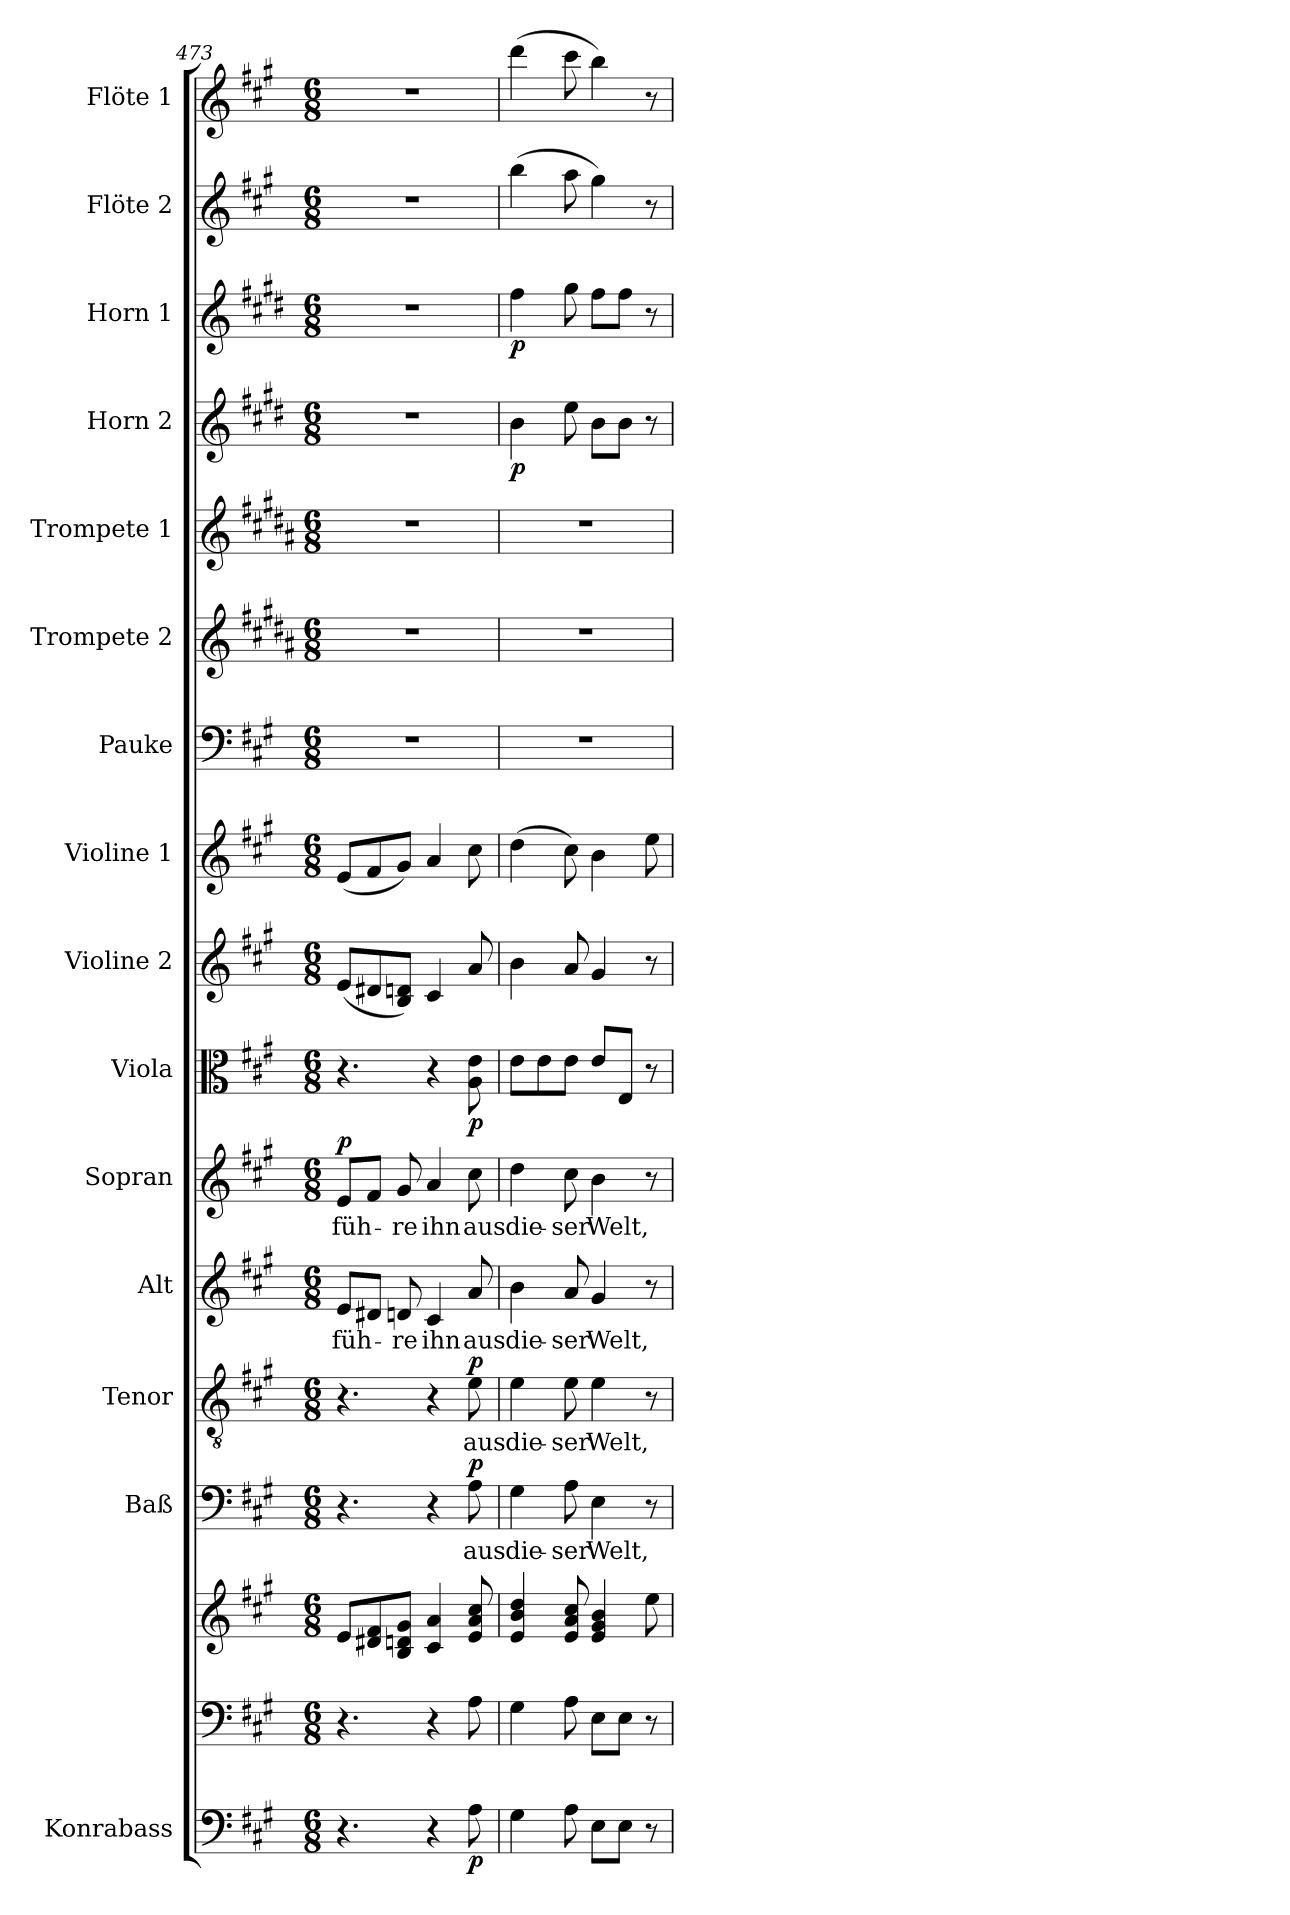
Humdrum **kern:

**kern	**dynam	**kern	**kern	**kern	**text	**dynam	**kern	**text	**dynam	**kern	**text	**kern	**text	**dynam	**kern	**dynam	**kern	**kern	**kern	**kern	**kern	**kern	**dynam	**kern	**dynam	**kern	**kern
*part16	*part16	*part15	*part15	*part14	*part14	*part14	*part13	*part13	*part13	*part12	*part12	*part11	*part11	*part11	*part10	*part10	*part9	*part8	*part7	*part6	*part5	*part4	*part4	*part3	*part3	*part2	*part1
*staff17	*staff17	*staff16	*staff15	*staff14	*staff14	*staff14	*staff13	*staff13	*staff13	*staff12	*staff12	*staff11	*staff11	*staff11	*staff10	*staff10	*staff9	*staff8	*staff7	*staff6	*staff5	*staff4	*staff4	*staff3	*staff3	*staff2	*staff1
*I"Konrabass	*	*	*	*I"Baß	*	*	*I"Tenor	*	*	*I"Alt	*	*I"Sopran	*	*	*I"Viola	*	*I"Violine 2	*I"Violine 1	*I"Pauke	*I"Trompete 2	*I"Trompete 1	*I"Horn 2	*	*I"Horn 1	*	*I"Flöte 2	*I"Flöte 1
*I'Kb.	*	*	*	*I'Baß	*	*	*I'Ten	*	*	*I'Alt	*	*I'Sop	*	*	*I'Vla.	*	*I'Vln. 2	*I'Vln. 1	*I'Pk.	*I'Trp. 2	*I'Trp. 1	*I'Hrn. 2	*	*I'Hrn. 1	*	*I'Fl. 2	*I'Fl. 1
*clefF4	*	*clefF4	*clefG2	*clefF4	*	*	*clefGv2	*	*	*clefG2	*	*clefG2	*	*	*clefC3	*	*clefG2	*clefG2	*clefF4	*clefG2	*clefG2	*clefG2	*	*clefG2	*	*clefG2	*clefG2
*ITrd7c12	*	*	*	*	*	*	*	*	*	*	*	*	*	*	*	*	*	*	*	*ITrd1c2	*ITrd1c2	*ITrd4c7	*	*ITrd4c7	*	*	*
*k[f#c#g#]	*	*k[f#c#g#]	*k[f#c#g#]	*k[f#c#g#]	*	*	*k[f#c#g#]	*	*	*k[f#c#g#]	*	*k[f#c#g#]	*	*	*k[f#c#g#]	*	*k[f#c#g#]	*k[f#c#g#]	*k[f#c#g#]	*k[f#c#g#]	*k[f#c#g#]	*k[f#c#g#]	*	*k[f#c#g#]	*	*k[f#c#g#]	*k[f#c#g#]
*A:	*	*A:	*A:	*A:	*	*	*A:	*	*	*A:	*	*A:	*	*	*A:	*	*A:	*A:	*A:	*A:	*A:	*A:	*	*A:	*	*A:	*A:
*M6/8	*	*M6/8	*M6/8	*M6/8	*	*	*M6/8	*	*	*M6/8	*	*M6/8	*	*	*M6/8	*	*M6/8	*M6/8	*M6/8	*M6/8	*M6/8	*M6/8	*	*M6/8	*	*M6/8	*M6/8
=473	=473	=473	=473	=473	=473	=473	=473	=473	=473	=473	=473	=473	=473	=473	=473	=473	=473	=473	=473	=473	=473	=473	=473	=473	=473	=473	=473
!	!	!	!	!	!	!	!	!	!	!	!LO:LY:b	!	!LO:LY:b	!LO:DY:a	!	!	!	!	!	!	!	!	!	!	!	!	!
4.r	.	4.r	8e/L	4.r	.	.	4.r	.	.	8e/L	füh-	8e/L	füh-	p	4.r	.	(<8e/L	(<8e/L	2.r	2.r	2.r	2.r	.	2.r	.	2.r	2.r
.	.	.	8d#X/ 8f#/	.	.	.	.	.	.	8d#X/J	.	8f#/J	.	.	.	.	8d#X/	8f#/	.	.	.	.	.	.	.	.	.
!	!	!	!	!	!	!	!	!	!	!	!LO:LY:b	!	!LO:LY:b	!	!	!	!	!	!	!	!	!	!	!	!	!	!
.	.	.	8B/ 8dn/ 8g#/J	.	.	.	.	.	.	8dn/	-re	8g#/	-re	.	.	.	8B/ 8dn/J)	8g#/J)	.	.	.	.	.	.	.	.	.
!	!	!	!	!	!	!	!	!	!	!	!LO:LY:b	!	!LO:LY:b	!	!	!	!	!	!	!	!	!	!	!	!	!	!
4r	.	4r	4c#/ 4a/	4r	.	.	4r	.	.	4c#/	ihn	4a/	ihn	.	4r	.	4c#/	4a/	.	.	.	.	.	.	.	.	.
!	!LO:DY:b	!	!	!	!LO:LY:b	!LO:DY:a	!	!LO:LY:b	!LO:DY:a	!	!LO:LY:b	!	!LO:LY:b	!	!	!LO:DY:b	!	!	!	!	!	!	!	!	!	!	!
8AA\	p	8A\	8e/ 8a/ 8cc#/	8A\	aus	p	8e\	aus	p	8a/	aus	8cc#\	aus	.	8A\ 8e\	p	8a/	8cc#\	.	.	.	.	.	.	.	.	.
=474	=474	=474	=474	=474	=474	=474	=474	=474	=474	=474	=474	=474	=474	=474	=474	=474	=474	=474	=474	=474	=474	=474	=474	=474	=474	=474	=474
!	!	!	!	!	!LO:LY:b	!	!	!LO:LY:b	!	!	!LO:LY:b	!	!LO:LY:b	!	!	!	!	!	!	!	!	!	!LO:DY:b	!	!LO:DY:b	!	!
4GG#\	.	4G#\	4e/ 4b/ 4dd/	4G#\	die-	.	4e\	die-	.	4b\	die-	4dd\	die-	.	8e\L	.	4b\	(>4dd\	2.r	2.r	2.r	4e\	p	4b\	p	(>4bb\	(>4ddd\
.	.	.	.	.	.	.	.	.	.	.	.	.	.	.	8e\	.	.	.	.	.	.	.	.	.	.	.	.
!	!	!	!	!	!LO:LY:b	!	!	!LO:LY:b	!	!	!LO:LY:b	!	!LO:LY:b	!	!	!	!	!	!	!	!	!	!	!	!	!	!
8AA\	.	8A\	8e/ 8a/ 8cc#/	8A\	-ser	.	8e\	-ser	.	8a/	-ser	8cc#\	-ser	.	8e\J	.	8a/	8cc#\)	.	.	.	8a\	.	8cc#\	.	8aa\	8ccc#\
!	!	!	!	!	!LO:LY:b	!	!	!LO:LY:b	!	!	!LO:LY:b	!	!LO:LY:b	!	!	!	!	!	!	!	!	!	!	!	!	!	!
8EE\L	.	8E\L	4e/ 4g#/ 4b/	4E\	Welt,	.	4e\	Welt,	.	4g#/	Welt,	4b\	Welt,	.	8e/L	.	4g#/	4b\	.	.	.	8e\L	.	8b\L	.	4gg#\)	4bb\)
8EE\J	.	8E\J	.	.	.	.	.	.	.	.	.	.	.	.	8E/J	.	.	.	.	.	.	8e\J	.	8b\J	.	.	.
8r	.	8r	8ee\	8r	.	.	8r	.	.	8r	.	8r	.	.	8r	.	8r	8ee\	.	.	.	8r	.	8r	.	8r	8r
=	=	=	=	=	=	=	=	=	=	=	=	=	=	=	=	=	=	=	=	=	=	=	=	=	=	=	=
*-	*-	*-	*-	*-	*-	*-	*-	*-	*-	*-	*-	*-	*-	*-	*-	*-	*-	*-	*-	*-	*-	*-	*-	*-	*-	*-	*-
